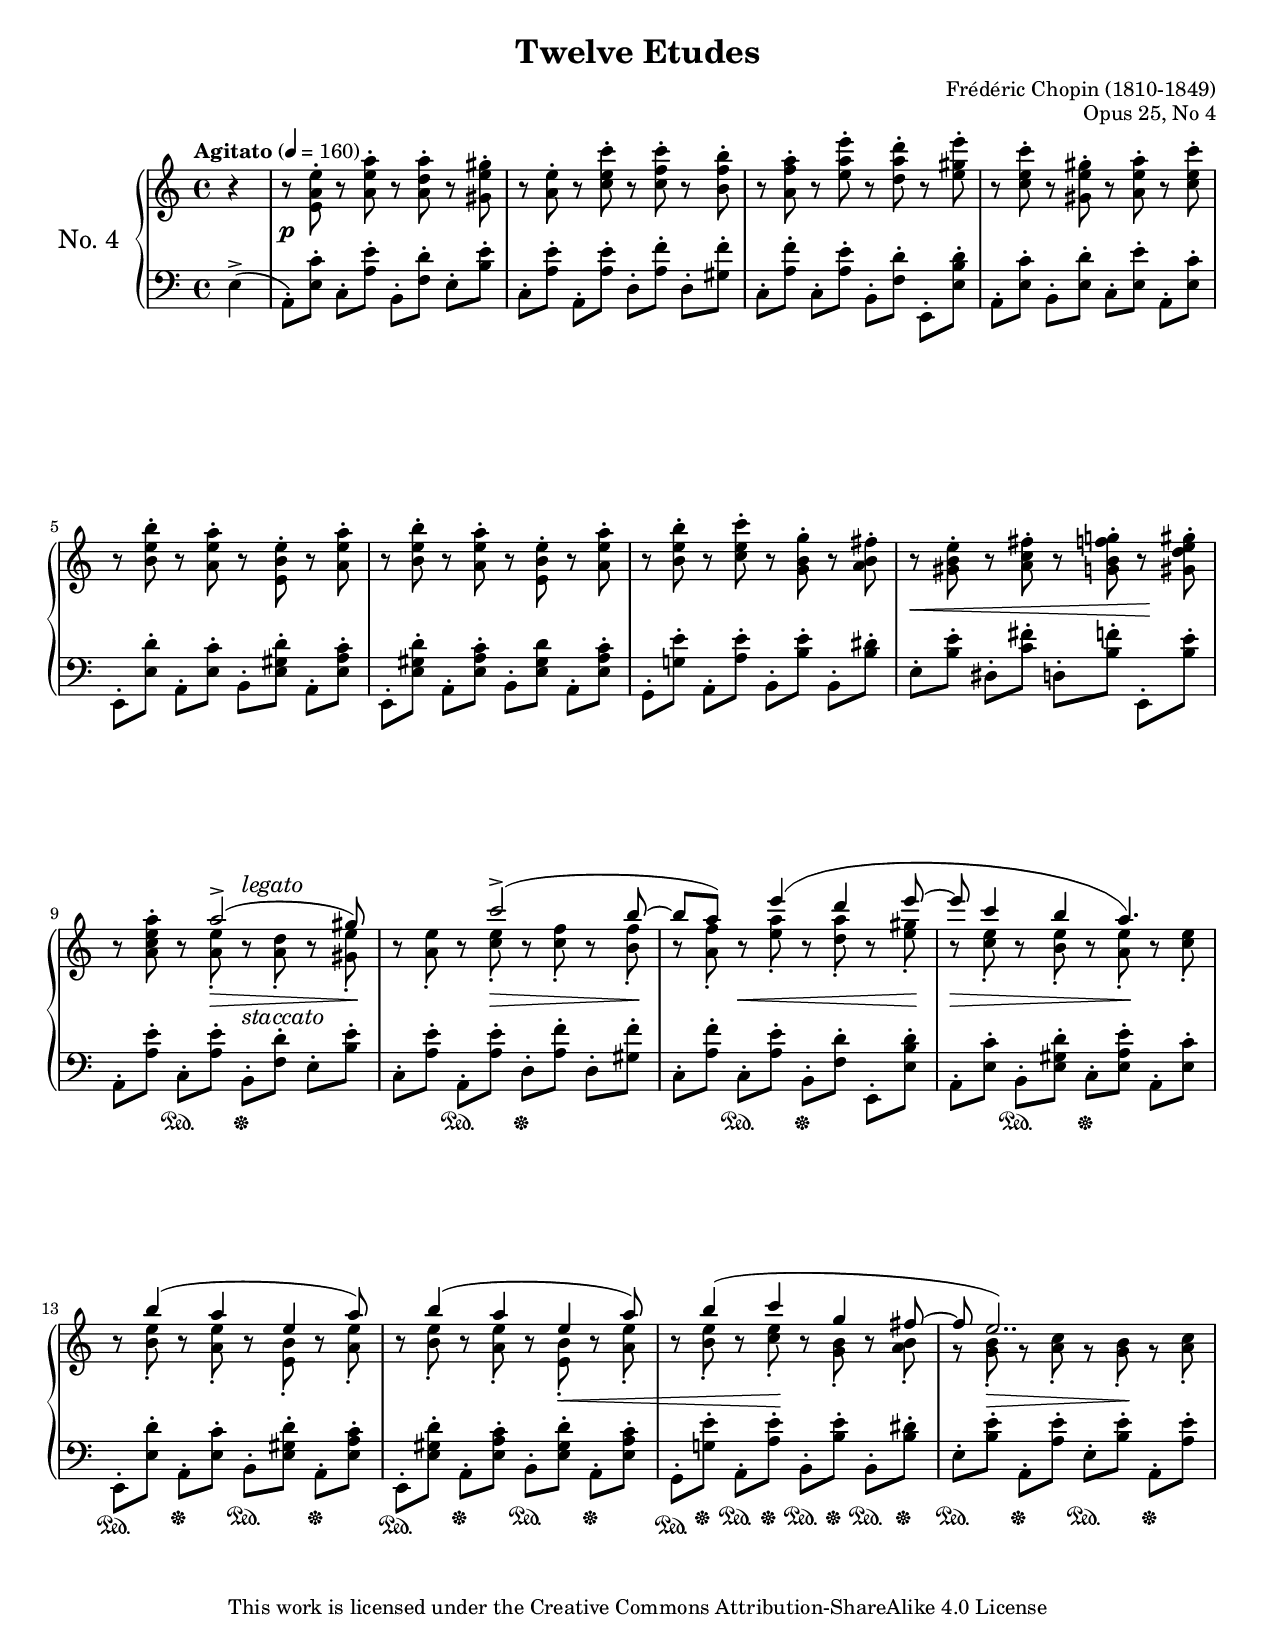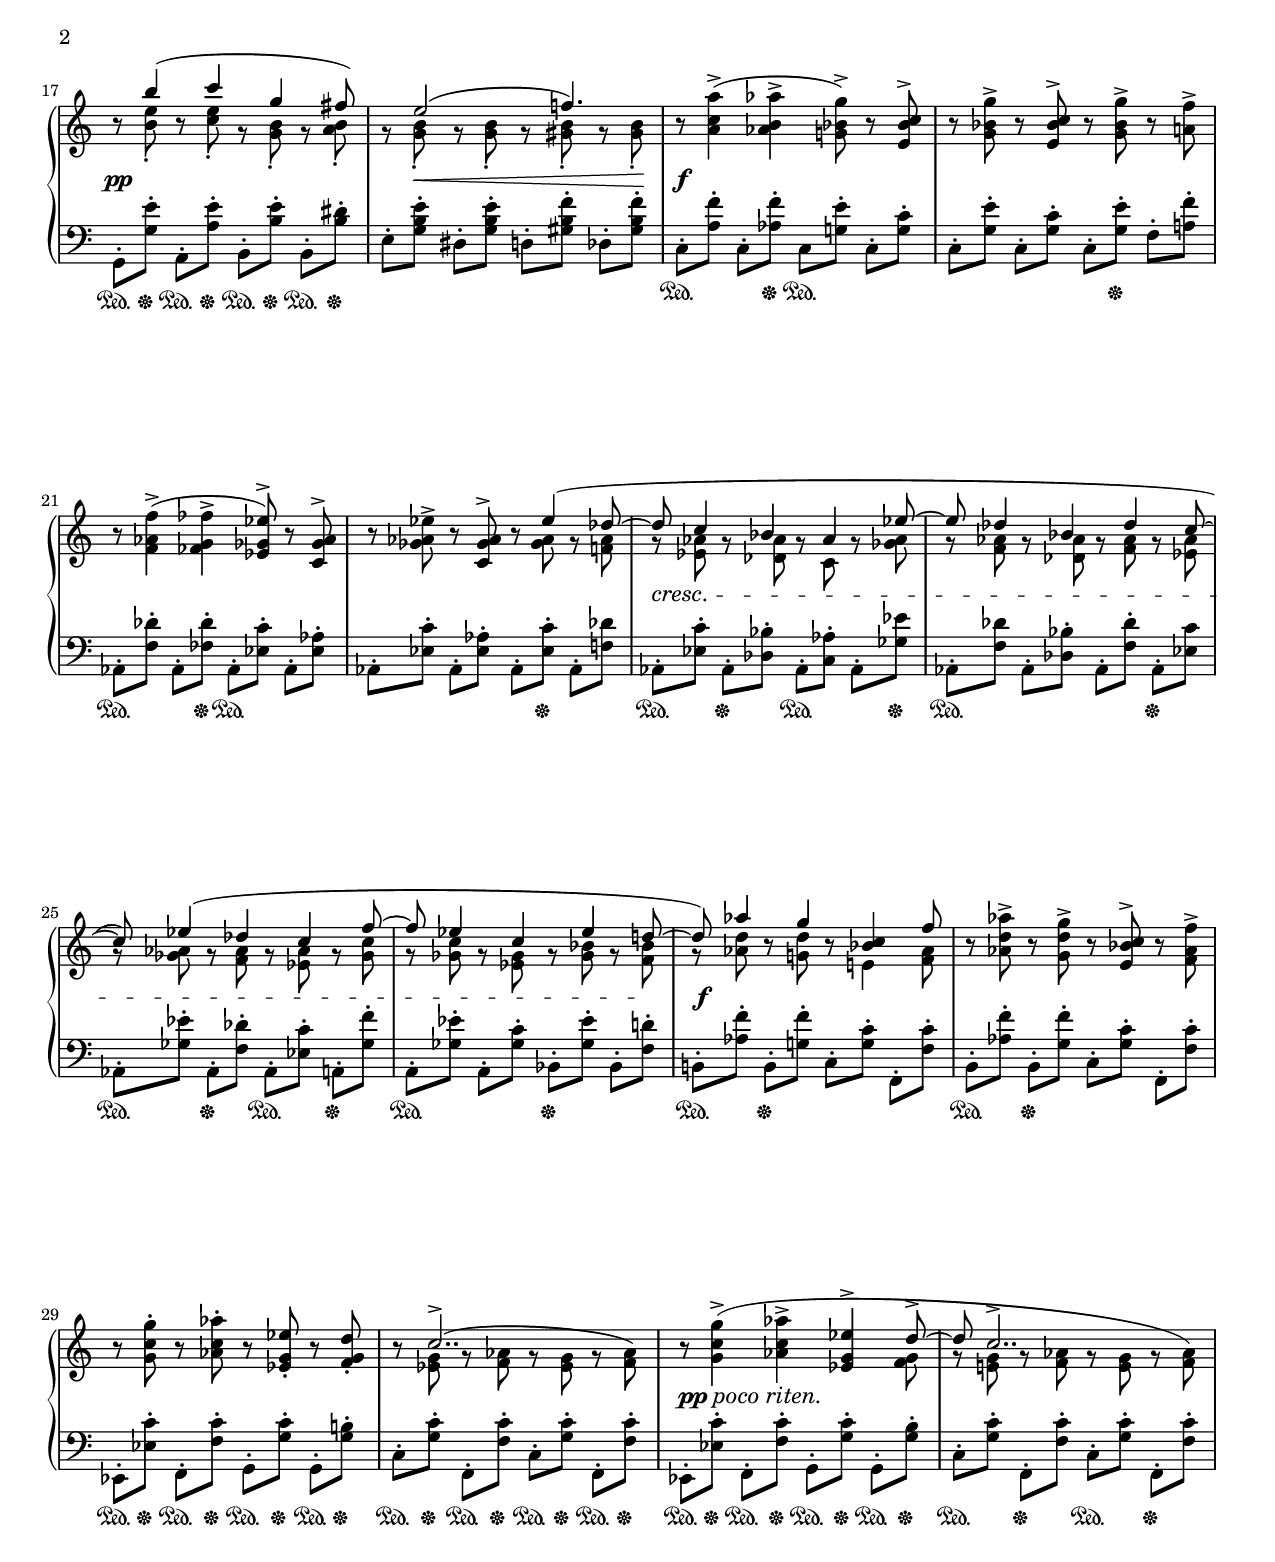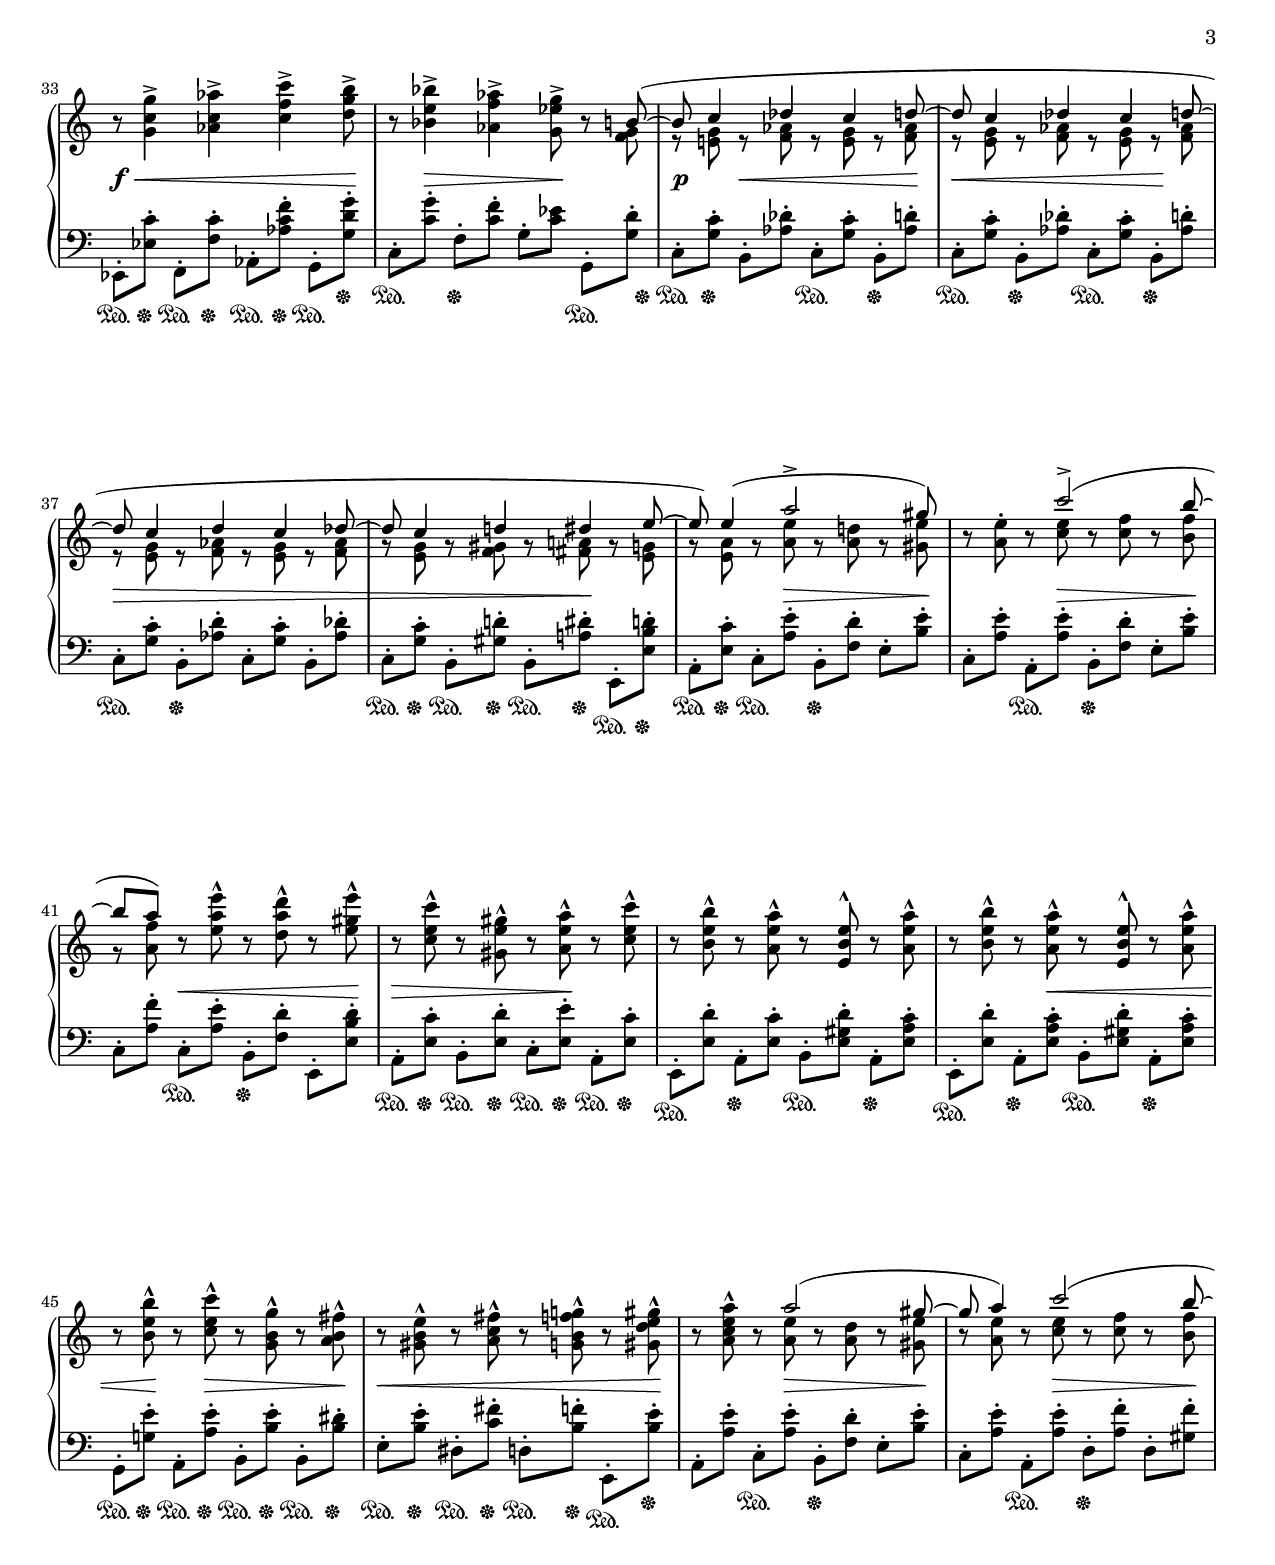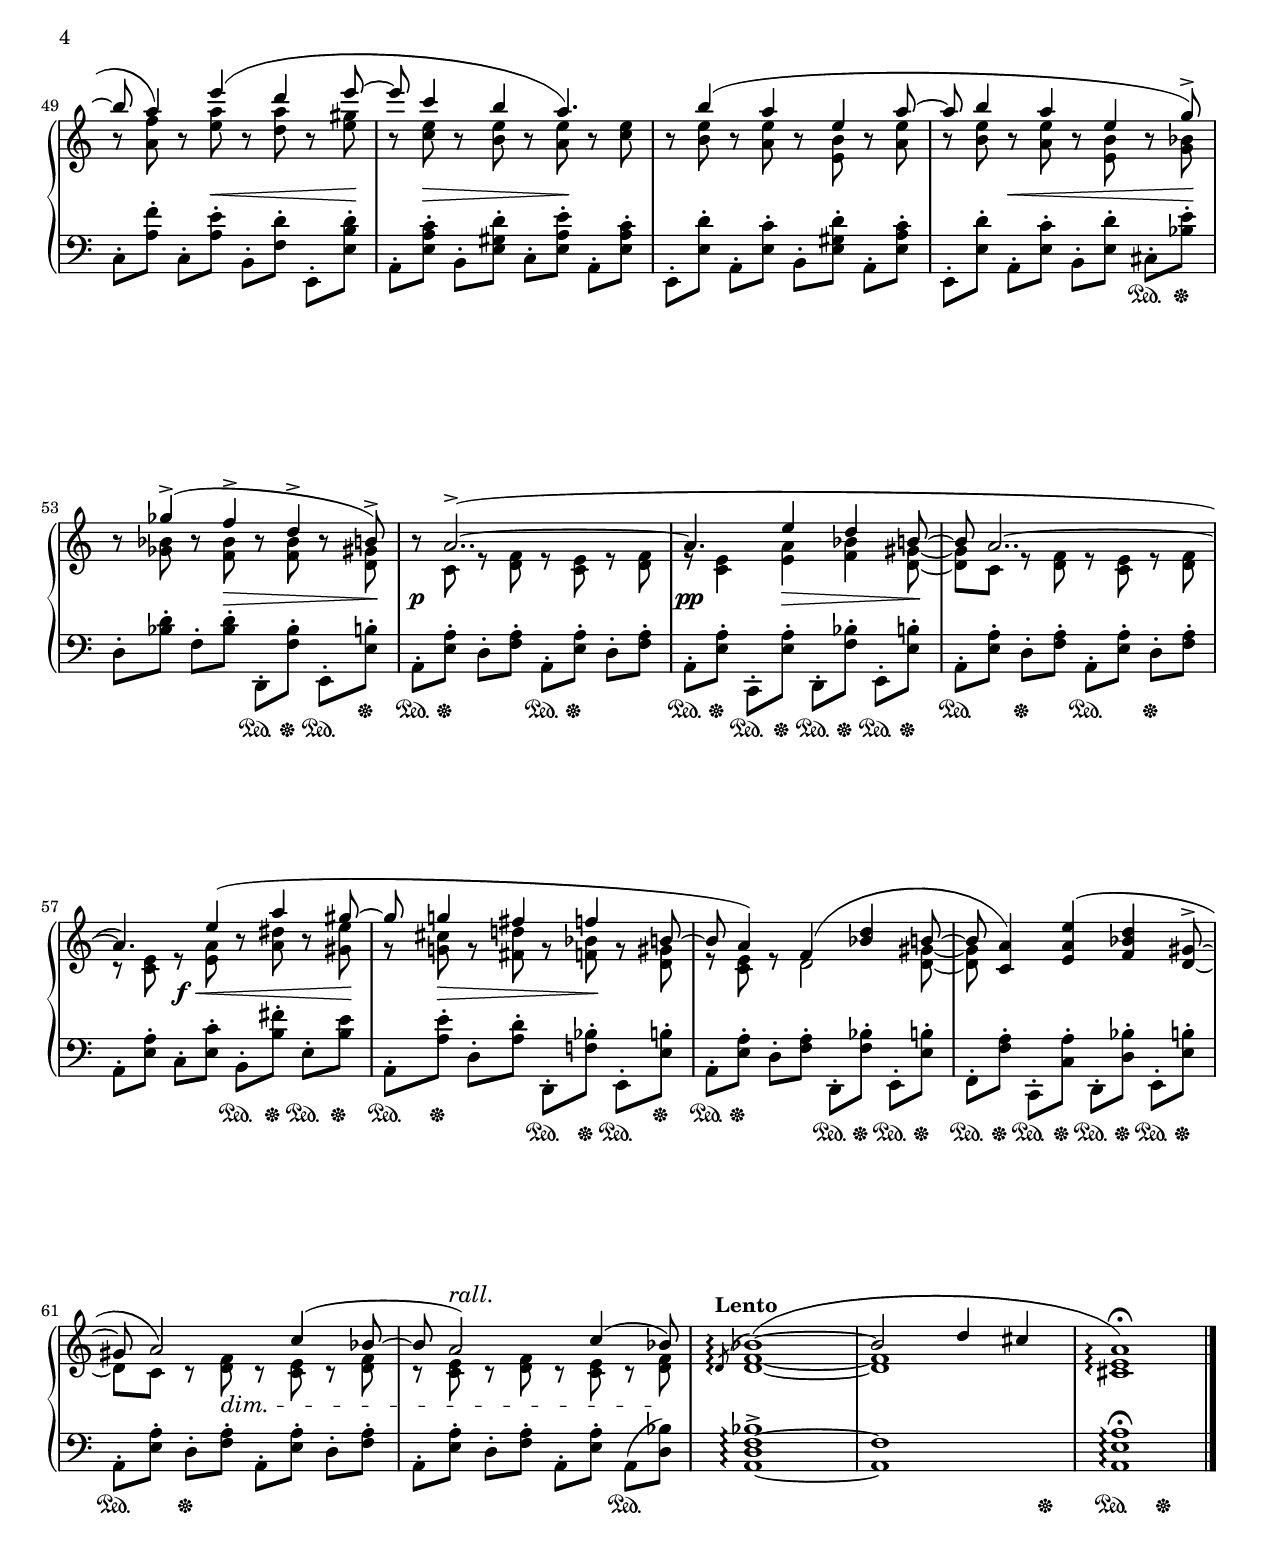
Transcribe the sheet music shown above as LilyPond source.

\version "2.24.0"
\language "english"

\include "includes/header-paper.ily"
%...+....1....+....2....+....3....+....4....+....5....+....6....+....7....+....
\version "2.24.0"

\include "global-variables.ily"

%%% Positions and shapes %%%

lengthenTieA = \tweak minimum-length 4 \etc
lengthenArp = 
  \tweak positions #'(-3 . 1) 
  \tweak extra-spacing-width #'(-1 . 0)
  \tweak X-offset -1
  \tweak vertical-skylines ##f
  \etc

%%% Music %%%

global = {
  \time 4/4
  \key a \minor
  \accidentalStyle piano
  \set Timing.beamExceptions = #'()
  \set Timing.baseMoment = #(ly:make-moment 1/4)
  \set Timing.beatStructure = 1,1,1,1
}

rightHandUpper = \relative {
  \voiceOne
  \partial 4 s4
  s1 * 8 |
  
  \barNumberCheck 9
  s4. a''2->( gs8) |
  s4. c2->( b8~ |
  b8 a) s8 e'4( d e8~ |
  e8 c4 b a4.) |
  s8 b4( a e a8) |
  s8 b4( a e a8) |
  s8 b4( c g fs8~ |
  fs8 e2..) |
  
  \barNumberCheck 17
  s8 b'4( c g fs8) |
  s8 e2( f4.) |
  s1 * 3 |
  s2 s8 ef4( df8~ |
  df8 c4 bf af ef'8-\lengthenTieA ~ |
  ef8 df4 bf df c8~ |
  
  \barNumberCheck 25
  c8) ef4( df c f8~ |
  f8 ef4 c ef d8~ |
  d8) af'4 g <bf, c> f'8 |
  s1 * 2 |
  s8 c2..*6/7->( \hideNotes af8) \unHideNotes | 
  s2.. d8->~ |
  d8 c2..-> |
  
  \barNumberCheck 33
  s1 |
  s2.. b8~( |
  b8 c4 df c d8~ |
  d8 c4 df c d8~ |
  d8 c4 d c df8-\lengthenTieA ~ |
  df8 c4 d ds e8~ |
  e8) e4( a2-> gs8) |
  s4. c2->( b8~ |
  
  \barNumberCheck 41
  b8 a) s2. |
  s1 * 5 |
  s4. a2( gs8~ |
  gs8 a4) c2( b8~ |
  
  \barNumberCheck 49
  b8 a4) e'( d e8~ |
  e8 c4 b a4.) |
  s8 b4( a e a8~ |
  a8 b4 a e g8->) |
  s8 gf4->( f-> d-> b8->) |
  s8 a2..->(~ |
  a4. e'4 d b8~ |
  b8 a2..~ |
  
  \barNumberCheck 57
  a4.) e'4( a gs8-\lengthenTieA ~ |
  gs8 g4 fs f b,8~ |
  b8 a4) f( <bf d> b8~ |
  b8 <c, a'>4) <e a e'>( <f bf d> <d gs>8->~
  gs8 a2) c4( bf8~ |
  bf8 a2)^\rall c4( bf8) |
  \tempo "Lento"
  \acciaccatura { d,8-\lengthenArp \arpeggio } bf'1(~ |
  bf2 d4 cs |
  
  \barNumberCheck 65
  <cs, e a>1)\arpeggio \fermata |
  \bar "|."
}

rightHandLower = \relative {
  \oneVoice
  \stemDown
  \partial 4 r4
  r8 <e' a e'>-. r <a e' a>-. r <a d a'>-. r <gs e' gs>-. |
  r8 <a e'>-. r <c e c'>-. r <c f c'>-. r <b f' b>-. |
  r8 <a f' a>-. r <e' a e'>-. r <d a' d>-. r <e gs e'>-. |
  r8 <c e c'>-. r <gs e' gs>-. r <a e' a>-. r <c e c'>-. |
  r8 <b e b'>-. r <a e' a>-. r <e b' e>-. r <a e' a>-. |
  r8 <b e b'>-. r <a e' a>-. r <e b' e>-. r <a e' a>-. |
  r8 <b e b'>-. r <c e c'>-. r <g b g'>-. r <a b fs'>-. |
  r8 <gs b e>-. r <a c fs>-. r <g b f' g>-. r <gs d' e gs>-. |
  
  \barNumberCheck 9
  r8 <a c e a>-. r \voiceTwo <a e'>-. b\rest^\legato <a d>-. b\rest <gs e'>-. |
  b8\rest <a e'>-. b\rest <c e>-. b\rest  <c f>-. b\rest <b f'>-. |
  b8\rest <a f'>-. b\rest <e a>-. b\rest <d a'>-. b\rest <e gs>-. |
  b8\rest <c e>-. b\rest <b e>-. b\rest <a e'>-. b\rest <c e>-. |
  b8\rest <b e>-. b\rest <a e'>-. b\rest <e, b'>-. b'\rest <a e'>-. |
  b8\rest <b e>-. b\rest <a e'>-. b\rest <e, b'>-. b'\rest <a e'>-. |
  b8\rest <b e>-. b\rest <c e>-. b\rest <g b>-. b\rest <a b>-. |
  g8\rest <g b>-. g\rest <a c>-. g\rest <g b>-. g\rest <a c>-. |
  
  \barNumberCheck 17
  b8\rest <b e>-. b\rest <c e>-. g\rest <g b>-. g\rest <a b>-. |
  g8\rest <g b>-. g\rest <g b>-. g\rest <gs b>-. g\rest <gs b>-. |
  \oneVoice
  r8 <a c a'>4->( <af b af'>-> <g bf g'>8->) r <e bf' c>^> |
  r8 <g bf g'>-> r <e bf' c>^> r <g bf g'>-> r <a f'>-> |
  r8 <f af f'>4->( <ff g ff'>-> <ef gf ef'>8^>) r <c gf' af>^> |
  r8 <gf' af ef'>-> r <c, gf' af>^> r \voiceTwo <gf' af> g\rest <f af> |
  g8\rest <ef af> g\rest <df af'> g\rest c, g'\rest <gf af> |
  g8\rest <f af> g\rest <df af'> g\rest <f af> g\rest <ef af> |
  
  \barNumberCheck 25
  g8\rest <gf af> g\rest <f af> g\rest <ef af> g\rest <gf c> |
  g8\rest <gf c> g\rest <ef gf> g\rest <gf bf> g\rest <f bf> |
  g8\rest <af d> b\rest <g d'> b\rest e,4 <f af>8 |
  \oneVoice
  r8 <af d af'>-> r <g d' g>-> r <e bf' c>^> r <f af f'>-> |
  r8 <g c g'>-. r <af c af'>-. r <ef g ef'>-. r <f g d'>-. |
  \voiceTwo
  b8\rest <ef, g> g\rest <f af> g\rest <ef g> g\rest <f af> |
  \oneVoice
  r8 <g c g'>4->( <af c af'>-> <ef g ef'>^> \voiceTwo <f g>8 |
  g8\rest <e g> g\rest <f af> g\rest <e g> g\rest <f af>) |
  
  \barNumberCheck 33
  \oneVoice
  r8 <g c g'>4-> <af c af'>-> <c f c'>-> <d g b>8-> |
  r8 <bf e bf'>4-> <af f' af>-> <g ef' g>8-> r \voiceTwo <f g> |
  \repeat unfold 3 {
    e8\rest <e g>  e\rest <f af> e\rest <e g> e\rest <f af> |
  }
  g8\rest <e g> g\rest <f gs> g\rest <fs a> g\rest <e g> |
  g8\rest <e a> g\rest <a e'> g\rest <a d> g\rest <gs e'> |
  b8\rest <a e'>^. b\rest <c e> b\rest <c f> b\rest <b f'> |
  
  \barNumberCheck 41
  g8\rest <a f'> \oneVoice r <e' a e'>-^ r <d a' d>-^ r <e gs e'>-^ |
  r8 <c e c'>-^ r <gs e' gs>-^ r <a e' a>-^ r <c e c'>-^ |
  r8 <b e b'>-^ r <a e' a>-^ r <e b' e>^^ r <a e' a>-^ |
  r8 <b e b'>-^ r <a e' a>-^ r <e b' e>^^ r <a e' a>-^ |
  r8 <b e b'>-^ r <c e c'>-^ r <g b g'>-^ r <a b fs'>-^ |
  r8 <gs b e>-^ r <a c fs>-^ r <g b f' g>-^ r <gs d' e gs>-^ |
  r8 <a c e a>-^ r \voiceTwo <a e'> b\rest <a d> b\rest <gs e'> |
  b8\rest <a e'> b\rest <c e> b\rest <c f> b\rest <b f'> |
  
  \barNumberCheck 49
  b8\rest <a f'> b\rest <e a> b\rest <d a'> b\rest <e gs> |
  b8\rest <c e> b\rest <b e> b\rest <a e'> b\rest <c e> |
  b8\rest <b e> b\rest <a e'> b\rest <e, b'> b'\rest <a e'> |
  b8\rest <b e> b\rest <a e'> b\rest <e, b'> b'\rest <g bf> |
  b8\rest <gf bf> b\rest <f bf> b\rest <f bf> b\rest <d, gs> |
  b'8\rest c, e\rest <d f> e\rest <c e> e\rest <d f> |
  e8\rest <c e>4 <e a> <f bf> <d gs>8~ |
  q8 c e\rest <d f> e\rest <c e> e\rest <d f> |
  
  \barNumberCheck 57
  c8\rest <c e> e\rest <e a> b'\rest <a ds> b\rest <gs e'> |
  g8\rest <g cs> g\rest <fs d'> g\rest <f bf> g\rest <d gs> |
  e8\rest <c e> e\rest d2 <d gs>8~ |
  q8 s s2 s8 \hideNotes d~ \unHideNotes |
  d8 c c\rest <d f> c\rest <c e> c\rest <d f> |
  c8\rest <c e> c\rest <d f> c\rest <c e> c\rest <d f> |
  <d f>1~ |
  q1 |
  
  \barNumberCheck 65
  s1 |
}

rightHand = <<
  \clef treble
  \global
  \tempo "Agitato" 4 = 160
  \new Voice \rightHandUpper
  \new Voice \rightHandLower
>>

leftHand = \relative {
  \clef bass
  \global
  \partial 4 e4->( 
  a,8-.) <e' c'>-. c-. <a' e'>-. b,-. <f' d'>-. e-. <b' e>-. |
  c,8-. <a' e'>-. a,-. <a' e'>-. d,-. <a' f'>-. d,-. <gs f'>-. |
  c,8-. <a' f'>-. c,-. <a' e'>-. b,-. <f' d'>-. e,-. <e' b' d>-. |
  a,8-. <e' c'>-. b-. <e d'>-. c-. <e e'>-. a,-. <e' c'>-. |
  e,8-. <e' d'>-. a,-. <e' c'>-. b-. <e gs d'>-. a,-. <e' a c>-. |
  e,8-. <e' gs d'>-. a,-. <e' a c>-.  b-. <e gs d'> a,-. <e' a c>-. |
  g,8-. <g' e'>-. a,-. <a' e'>-. b,-. <b' e>-. b,-. <b' ds>-. |
  e,8-. <b' e>-. ds,-. <c' fs>-. d,-. <b' f'>-. e,,-. <b'' e>-. |
  
  \barNumberCheck 9
  a,8-. <a' e'>-. c,-. <a' e'>-. b,-.^\stacc <f' d'>-. e-. <b' e>-. |
  c,8-. <a' e'>-. a,-. <a' e'>-. d,-. <a' f'>-. d,-. <gs f'>-. |
  c,8-. <a' f'>-. c,-. <a' e'>-. b,-. <f' d'>-. e,-. <e' b' d>-. |
  a,8-. <e' c'>-. b-. <e gs d'>-. c-. <e a e'>-. a,-. <e' c'>-. |
  e,8-. <e' d'>-. a,-. <e' c'>-. b-. <e gs d'>-. a,-. <e'a c>-. |
  e,8-. <e' gs d'>-. a,-. <e' a c>-. b-. <e gs d'>-. a,-. <e' a c>-. |
  g,8-. <g' e'>-. a,-. <a' e'>-. b,-. <b' e>-. b,-. <b' ds>-. |
  e,8-. <b' e>-. a,-. <a' e'>-. e-. <b' e>-. a,-. <a' e'>-.
  
  \barNumberCheck 17
  g,8-. <g' e'>-. a,-. <a' e'>-. b,-. <b' e>-. b,-. <b' ds>-. |
  e,8-. <g b e>-. ds-. <g b e>-. d-. <gs b f'>-. df-. <gs b f'>-. |
  c,8-. <a' f'>-. c,-. <af' f'>-. c, <g' e'>-. c,-. <g' c>-. |
  c,8-. <g' e'>-. c,-. <g' c>-. c,-. <g' e'>-. f-. <a f'>-. |
  af,8-. <f' df'>-. af,-. <ff' df'>-. af,-. <ef' c'>-. af,-. <ef' af>-. |
  af,8-. <ef' c'>-. af,-. <ef' af>-. af,-. <ef' c'>-. af,-. <f' df'> |
  af,8-. <ef' c'>-. af,-. <df bf'>-. af-. <c af'>-. af-. <gf' ef'> |
  af,8-. <f' df'> af,-. <df bf'>-. af-. <f' df'>-. af,-. <ef' c'> |
  
  \barNumberCheck 25
  af,8-. <gf' ef'>-. af,-. <f' df'>-. af,-. <ef' c'>-. a,-. <gf' f'>-. |
  a,8-. <gf' ef'>-. a,-. <gf' c>-. bf,-. <gf' ef'>-. bf,-. <f' d'>-. |
  b,8-. <af' f'>-. b,-. <g' f'>-. c,-. <g' c>-. f,-. <f' c'>-. |
  b,8-. <af' f'>-. b,-. <g' f'>-. c,-. <g' c>-. f,-. <f' c'>-. |
  ef,8-. <ef' c'>-. f,-. <f' c'>-. g,-. <g' c>-. g,-. <g' b!>-. |
  c,8-. <g' c>-. f,-. <f' c'>-. c-. <g' c>-. f,-. <f' c'>-. |
  ef,8-. <ef' c'>-. f,-. <f' c'>-. g,-. <g'c>-. g,-. <g' b>-. |
  c,8-. <g' c>-. f,-. <f' c'>-. c-. <g' c>-. f,-. <f' c'>-. |
  
  \barNumberCheck 33
  ef,8-. <ef' c'>-. f,-. <f' c'>-. af,-. <af' c f>-. g,-. <g' d' g>-. |
  c,8-. <c' g'>-. f,-. <c' f>-. g-. <c ef> g,-. <g' d'>-. |
  c,8-. <g' c>-. b,-. <af' df>-. c,-. <g' c>-. b,-. <af' d>-. |
  c,8-. <g' c>-. b,-. <af' df>-. c,-. <g' c>-. b,-. <af' d>-. |
  c,8-. <g' c>-. b,-. <af' d>-. c,-. <g' c>-. b,-. <af' df>-. |
  c,8-. <g' c>-. b,-. <gs' d'>-. b,-. <a' ds>-. e,-. <e' b' d>-. |
  a,8-. <e' c'>-. c-. <a' e'>-. b,-. <f' d'>-. e-. <b' e>-. |
  c,8-. <a' e'>-. a,-. <a' e'>-. b,-. <f' d'>-. e-. <b' e>-. |
  
  \barNumberCheck 41
  c,8-. <a' f'>-. c,-. <a' e'>-. b,-. <f' d'>-. e,-. <e' b' d>-. |
  a,8-. <e' c'>-. b-. <e d'>-. c-. <e e'>-. a,-. <e' c'>-. |
  e,8-. <e' d'>-. a,-. <e' c'>-. b-. <e gs d'>-. a,-. <e' a c>-. |
  e,8-. <e' d'>-. a,-. <e' a c>-. b-. <e gs d'>-. a,-. <e' a c>-. |
  g,8-. <g' e'>-. a,-. <a' e'>-. b,-. <b' e>-. b,-. <b' ds>-. |
  e,8-. <b' e>-. ds,-. <c' fs>-. d,-. <b' f'>-. e,,-. <b'' e>-. |
  a,8-. <a' e'>-. c,-. <a' e'>-. b,-. <f' d'>-. e-. <b' e>-. |
  c,8-. <a' e'>-. a,-. <a' e'>-. d,-. <a' f'>-. d,-. <gs f'>-. |
  
  \barNumberCheck 49
  c,8-. <a' f'>-. c,-. <a' e'>-. b,-. <f' d'>-. e,-. <e' b' d>-. |
  a,8-. <e' a c>-. b-. <e gs d'>-. c-. <e a e'>-. a,-. <e' a c>-. |
  e,8-. <e' d'>-. a,-. <e' c'>-. b-. <e gs d'>-. a,-. <e' a c>-. |
  e,8-. <e' d'>-. a,-. <e' c'>-. b-. <e d'>-. cs-. <bf' e>-. |
  \stemDown
  d,8-. <bf' d>-. f-. <bf d>-. d,,-. <f' bf>-. e,-. <e' b'>-. |
  a,8-. <e' a>-. d-. <f a>-. a,-. <e' a>-. d-. <f a>-. |
  a,8-. <e' a>-. c,-. <e' a>-. d,-. <f' bf>-. e,-. <e' b'>-. |
  a,8-. <e' a>-. d-. <f a>-. a,-. <e' a>-. d-. <f a>-. |
  
  \barNumberCheck 57
  a,8-. <e' a>-. c-. <e c'>-. b-. <b' fs'>-. e,-. <b' e> |
  a,8-. <a' e'>-. d,-. <a' d>-. d,,-. <f' bf>-. e,-. <e' b'>-. |
  a,8-. <e' a>-. d-. <f a>-. d,-. <f' bf>-. e,-. <e' b'>-. |
  f,8-. <f' a>-. c,-. <c' a'>-. d,-. <d' bf'>-. e,-. <e' b'>-. |
  a,8-. <e' a>-. d-. <f a>-. a,-. <e' a>-. d-. <f a>-. |
  a,8-. <e' a>-. d-. <f a>-. a,-. <e' a>-. a,( <d bf'>) |
  <a~ d f~ bf>1->\arpeggio |
  <a f'>1 |
  
  \barNumberCheck 65
  <a e' a>1\arpeggio \fermata |
}

dynamics = {
  \override TextScript.Y-offset = -0.5
  \partial 4 s4
  s1\p |
  s1 * 6 |
  s2.\< s4\! |
  
  \barNumberCheck 9
  s4. s8\> s4. s8\! | 
  s4. s8\> s4. s8\! | 
  s4 s2\< s8 s\! |
  s2\> s8 s4.\! |
  s1 | 
  s2 s8 s\< s4 |
  s4. s8\! s2 |
  s8 s\> s4. s8\! s4 |
  
  \barNumberCheck 17
  s1\pp |
  s8 s\< s2 s8 s\! |
  s1\f |
  s1 * 3 |
  s1\cresc |
  s1 |
  
  \barNumberCheck 25
  s1 |
  s2.. s8\! |
  s1\f |
  s1 * 3 |
  s1^\ppPocoRiten
  s1 |
  
  \barNumberCheck 33
  s2..\f\< s8\! |
  s8 s2\> s4.\! |
  s4\p s2\< s8 s\! |
  s2.\< s4\! |
  s4.\> s8 s2 |
  s2 s8 s\! s4 |
  s4. s8\> s4. s8\! |
  s4. s8\> s4. s8\! |
  
  \barNumberCheck 41
  s4 s2\< s8 s\! |
  s2\> s8 s\! s4 |
  s1 |
  s4. s8\< s2 |
  s8 s\! s s\> s4. s8\! |
  s2..\< s8\! |
  s4. s8\> s4. s8\! |
  s4. s8\> s4. s8\! |
  
  \barNumberCheck 49
  s4. s8\< s4. s8\! |
  s8 s\> s4. s8\! s4 |
  s1 |
  s4 s2\< s8 s\! |
  s4. s8\> s4. s8\! |
  s1\p |
  s4.\pp s8\> s4. s8\! |
  s1 |
  
  \barNumberCheck 57
  s4 s2\f\< s8 s\! |
  s8 s\> s4. s8\! s4 |
  s1 * 2 |
  s4. s8\dim s2 |
  s2.. s8\! |
}

pedal = {
  \partial 4 s4
  s1 * 8 |
  
  \barNumberCheck 9
  \repeat unfold 4 { s4 s\sd s2\su | }
  s4\sd \override SustainPedal.Y-offset = 1 s\su s\sd s\su |
  \revert SustainPedal.Y-offset
  s4\sd \override SustainPedal.Y-offset = 1 s\su s\sd s\su |
  \revert SustainPedal.Y-offset
  s8\sd \override SustainPedal.Y-offset = 1 s\su s\sd s\su s\sd s\su s\sd 
    s\su |
  s4\sd s\su s\sd s\su |
  \revert SustainPedal.Y-offset
  
  \barNumberCheck 17
  s8\sd s\su s\sd s\su s\sd s\su s\sd s\su |
  s1 |
  \override SustainPedal.Y-offset = 1
  s4.\sd s8\su s2\sd |
  s2 s8 s\su s4 |
  \revert SustainPedal.Y-offset
  s4.\sd s8\su s2\sd |
  s2 s8 s\su s4 |
  s4\sd s\su s\sd s8 s\su |
  s2.\sd s4\su |
  
  \barNumberCheck 25
  s4\sd s\su s\sd s\su |
  s2\sd s\su |
  s4\sd s2.\su |
  s4\sd s2.\su |
  \repeat unfold 3 { s8\sd s\su s\sd s\su s\sd s\su s\sd s\su | }
  s4\sd s\su s\sd s\su |
  
  \barNumberCheck 33
  s8\sd s\su s\sd s\su s\sd s\su s\sd 
    \override SustainPedal.Y-offset = 2 s\su |
  s4\sd s2\su \revert SustainPedal.Y-offset s8.\sd 
    \override SustainPedal.Y-offset = 2 s16\su |
  s8\sd s\su s4 s\sd s\su |
  s4\sd s\su s\sd s\su |
  s4\sd s2.\su |
  s8\sd s\su s\sd s\su s\sd s\su \revert SustainPedal.Y-offset s\sd s\su |
  \override SustainPedal.Y-offset = 2
  s8\sd s\su s4\sd s2\su |
  s4 s\sd s\su s |
  
  \barNumberCheck 41
  s4 s\sd s\su s |
  \override SustainPedal.Y-offset = 1
  s8\sd s\su s\sd s\su s\sd s\su s\sd s\su |
  \revert SustainPedal.Y-offset
  s4\sd \override SustainPedal.Y-offset = 1 s\su s\sd s\su |
  \revert SustainPedal.Y-offset
  s4\sd \override SustainPedal.Y-offset = 1 s\su s\sd s\su |
  s8\sd s\su s\sd s\su s\sd s\su s\sd s\su |
  s8\sd s\su s\sd s\su s\sd s\su \revert SustainPedal.Y-offset s\sd 
    \override SustainPedal.Y-offset = 2 s\su |
  s4 s\sd s\su s |
  s4 s\sd s\su s |
  \revert SustainPedal.Y-offset
  
  \barNumberCheck 49
  s1 * 3 |
  s2. s8\sd s\su |
  s2 s8\sd s\su s\sd \override SustainPedal.Y-offset = 2 s\su |
  s8\sd s\su s4 s8\sd s\su s4 |
  s8\sd s\su \revert SustainPedal.Y-offset s\sd s\su s\sd s\su s\sd s\su |
  \override SustainPedal.Y-offset = 2
  s4\sd s\su s\sd s\su |
  
  \barNumberCheck 57
  s2 s8\sd s\su s\sd s\su |
  s8\sd s\su \revert SustainPedal.Y-offset s4 s8\sd s\su s\sd 
    \override SustainPedal.Y-offset = 2 s\su |
  s8\sd s\su \revert SustainPedal.Y-offset s4 s8\sd s\su s\sd s\su |
  s8\sd s\su s\sd s\su s\sd s\su s\sd s\su |
  s4\sd s2.\su |
  s2. s4\sd |
  s1 |
  s2.. s8\su |
  
  \barNumberCheck 65
  s2\sd s2\su |
}

forceBreaks = {
  \partial 4 s4\noBreak
  \repeat unfold 4 { s1\noBreak s1\noBreak s1\noBreak s1\break } \pageBreak
  \barNumberCheck 17
  \repeat unfold 4 { s1\noBreak s1\noBreak s1\noBreak s1\break } \pageBreak
  \barNumberCheck 33
  \repeat unfold 4 { s1\noBreak s1\noBreak s1\noBreak s1\break } \pageBreak
  \barNumberCheck 49
  \repeat unfold 3 { s1\noBreak s1\noBreak s1\noBreak s1\break }
  s1\noBreak s1\noBreak s1\noBreak s1\noBreak s1\pageBreak
}

etudeFourMusic = \score {
  \header {
    opus = "Opus 25, No 4"
  }
  \keepWithTag layout
  \new PianoStaff \with { instrumentName = \markup \huge "No. 4" } <<
    \new Staff = "upper" \rightHand
    \new Dynamics \dynamics
    \new Staff = "lower" \leftHand
    \new Dynamics \pedal
    \new Devnull \forceBreaks
  >>
}

etudeFourMidi = \book {
  \bookOutputName "etude-op25-no4"
  \score { 
    \keepWithTag midi
    <<
      \new Staff = "upper" << \rightHand \dynamics \pedal >>
      \new Staff = "lower" << \leftHand \dynamics \pedal >>
    >>
    \midi {}
  }
}


\etudeFourMusic
\etudeFourMidi
